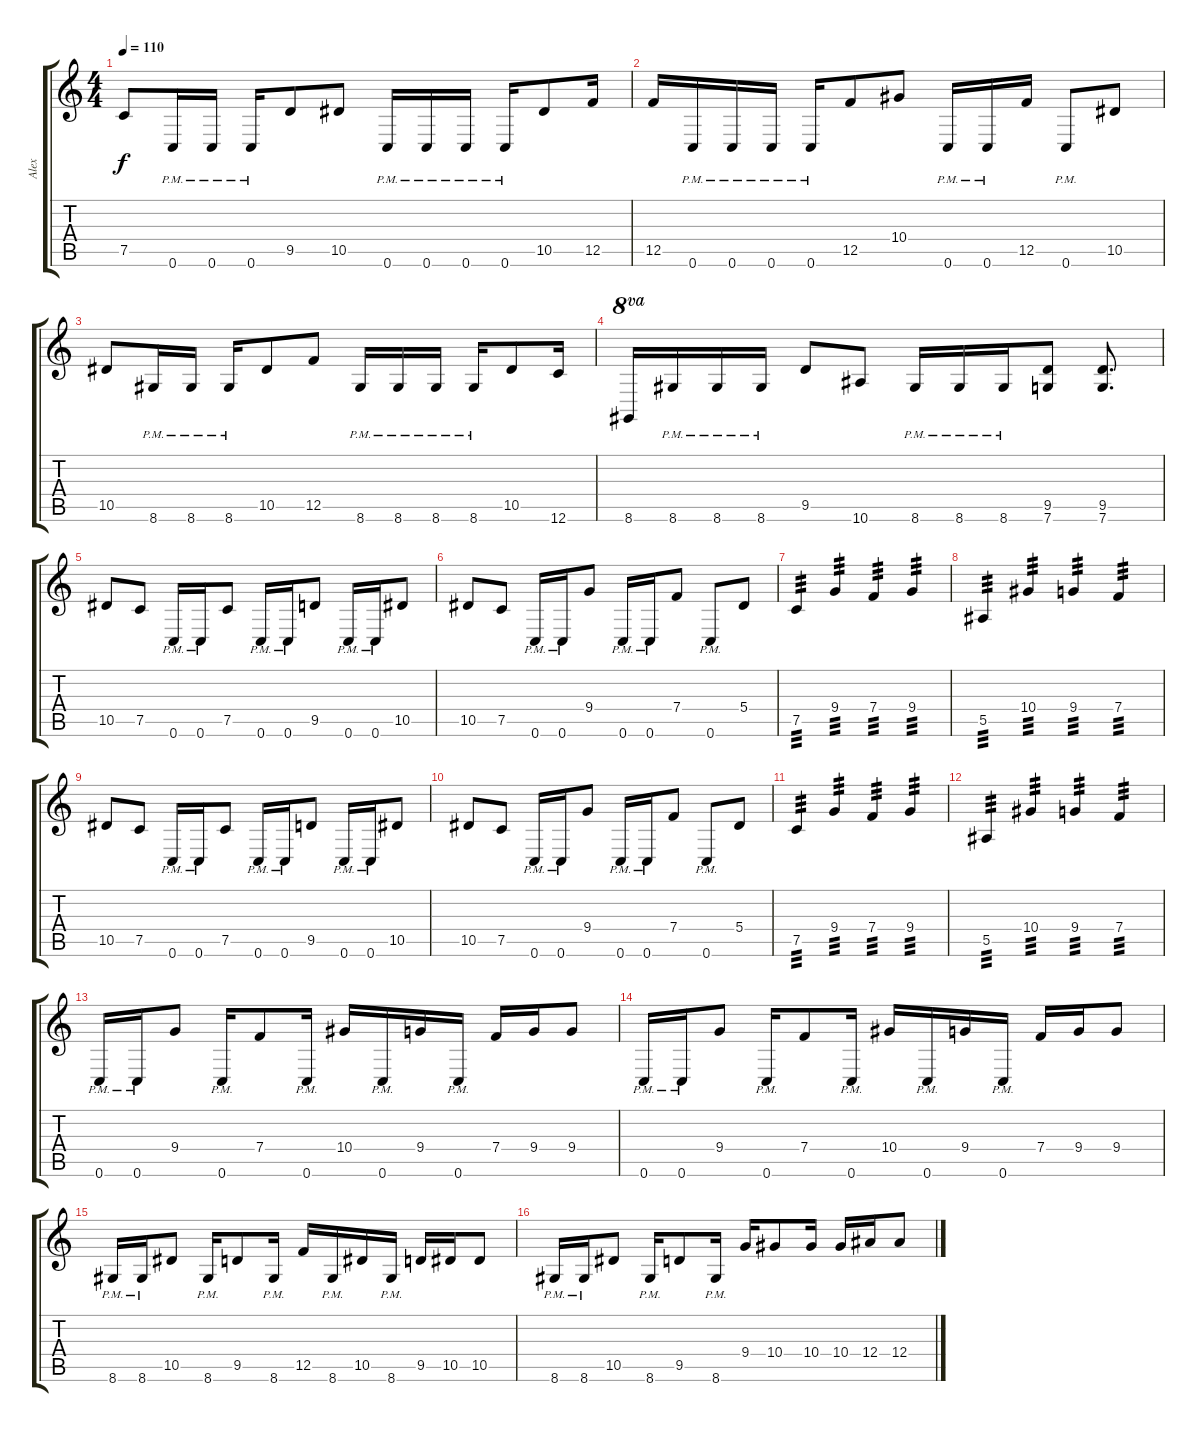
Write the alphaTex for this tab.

\track ("Alex" "Alex") {instrument distortionguitar}
\staff {score tabs}
\tuning (C4 G3 Eb3 Bb2 F2 C2) {hide}
\ts (4 4)
\tempo 110
\clef g2
\ks c
7.5.8{dy f} 0.6{pm}.16 0.6{pm}.16 0.6{pm}.16 9.5.8 10.5.8 0.6{pm}.16 0.6{pm}.16 0.6{pm}.16 0.6{pm}.16 10.5.8 12.5.16 |
12.5.16 0.6{pm}.16 0.6{pm}.16 0.6{pm}.16 0.6{pm}.16 12.5.8 10.4.8 0.6{pm}.16 0.6{pm}.16 12.5.16 0.6{pm}.8 10.5.8 |
10.5.8 8.6{pm}.16 8.6{pm}.16 8.6{pm}.16 10.5.8 12.5.8 8.6{pm}.16 8.6{pm}.16 8.6{pm}.16 8.6{pm}.16 10.5.8 12.6.16 |
8.6.16{ot 8va} 8.6{pm}.16 8.6{pm}.16 8.6{pm}.16 9.5.8 10.6.8 8.6{pm}.16 8.6{pm}.16 8.6{pm}.16 (9.5 7.6).8 (9.5 7.6).8{d} |
10.5.8 7.5.8 0.6{pm}.16 0.6{pm}.16 7.5.8 0.6{pm}.16 0.6{pm}.16 9.5.8 0.6{pm}.16 0.6{pm}.16 10.5.8 |
10.5.8 7.5.8 0.6{pm}.16 0.6{pm}.16 9.4.8 0.6{pm}.16 0.6{pm}.16 7.4.8 0.6{pm}.8 5.4.8 |
7.5.4{tp 3} 9.4.4{tp 3} 7.4.4{tp 3} 9.4.4{tp 3} |
5.5.4{tp 3} 10.4.4{tp 3} 9.4.4{tp 3} 7.4.4{tp 3} |
10.5.8 7.5.8 0.6{pm}.16 0.6{pm}.16 7.5.8 0.6{pm}.16 0.6{pm}.16 9.5.8 0.6{pm}.16 0.6{pm}.16 10.5.8 |
10.5.8 7.5.8 0.6{pm}.16 0.6{pm}.16 9.4.8 0.6{pm}.16 0.6{pm}.16 7.4.8 0.6{pm}.8 5.4.8 |
7.5.4{tp 3} 9.4.4{tp 3} 7.4.4{tp 3} 9.4.4{tp 3} |
5.5.4{tp 3} 10.4.4{tp 3} 9.4.4{tp 3} 7.4.4{tp 3} |
0.6{pm}.16 0.6{pm}.16 9.4.8 0.6{pm}.16 7.4.8 0.6{pm}.16 10.4.16 0.6{pm}.16 9.4.16 0.6{pm}.16 7.4.16 9.4.16 9.4.8 |
0.6{pm}.16 0.6{pm}.16 9.4.8 0.6{pm}.16 7.4.8 0.6{pm}.16 10.4.16 0.6{pm}.16 9.4.16 0.6{pm}.16 7.4.16 9.4.16 9.4.8 |
8.6{pm}.16 8.6{pm}.16 10.5.8 8.6{pm}.16 9.5.8 8.6{pm}.16 12.5.16 8.6{pm}.16 10.5.16 8.6{pm}.16 9.5.16 10.5.16 10.5.8 |
8.6{pm}.16 8.6{pm}.16 10.5.8 8.6{pm}.16 9.5.8 8.6{pm}.16 9.4.16 10.4.8 10.4.16 10.4.16 12.4.16 12.4.8
